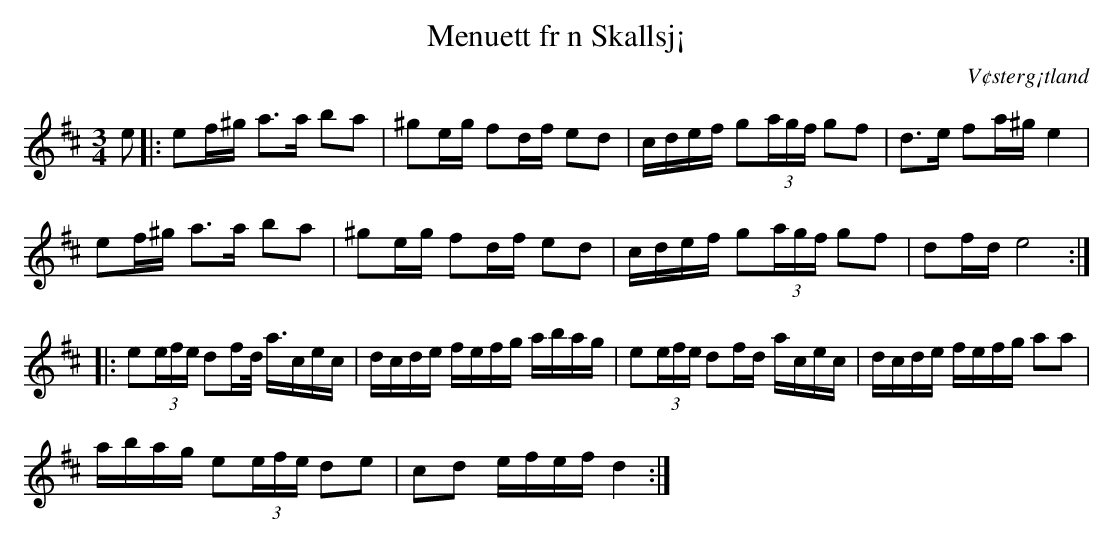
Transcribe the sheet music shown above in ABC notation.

X:1
T: Menuett fr n Skallsj¡
M: 3/4
O: V¢sterg¡tland
L: 1/8
K:D
e|: e2/f/^g/ a>a b2/2a| ^g2/e/g/ f2/d/f/ ed | c/d/e/f/ g(3a/g/f/ gf | d>2e f2/a/^g/ e2 |
e2/f/^g/ a>a b2/a|^g2/e/g/ f2/d/f/ ed | c/d/e/f/ g(3a/g/f/ gf| d2/f/d/ e4 :|
|:e(3e/f/e/ d2/f/d/ <a/c/e/c/ |d/c/d/e/ f/e/f/g/ a/b/a/g/  |e(3e/f/e/ d2/f/d/ a/c/e/c/|d/c/d/e/ f/e/f/g/ aa  |
a/b/a/g/ e(3e/f/e/ de|cd e/f/e/f/ d2:|
